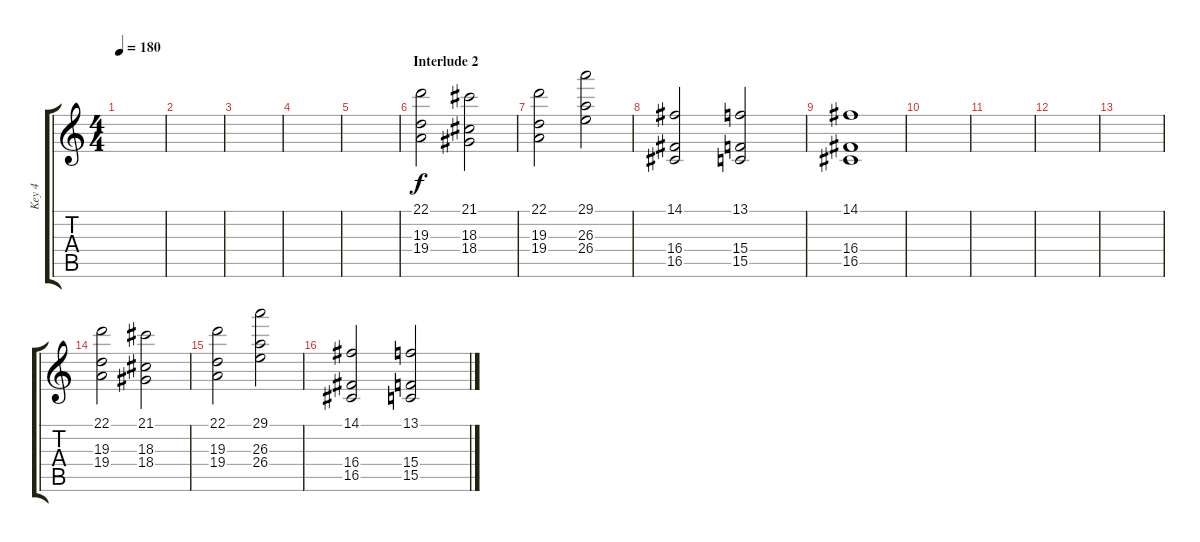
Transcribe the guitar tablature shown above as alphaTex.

\track ("Key 4" "Key 4") {instrument stringensemble2}
\staff {score tabs}
\tuning (E4 B3 G3 D3 A2 E2) {hide}
\ts (4 4)
\tempo 180
\clef g2
\ks c
|
|
|
|
|
\section ("" "Interlude 2")
(22.1 19.3 19.4).2 (21.1 18.3 18.4).2 |
(22.1 19.3 19.4).2 (29.1 26.3 26.4).2 |
(14.1 16.4 16.5).2 (13.1 15.4 15.5).2 |
(14.1 16.4 16.5).1 |
|
|
|
|
(22.1 19.3 19.4).2 (21.1 18.3 18.4).2 |
(22.1 19.3 19.4).2 (29.1 26.3 26.4).2 |
(14.1 16.4 16.5).2 (13.1 15.4 15.5).2
